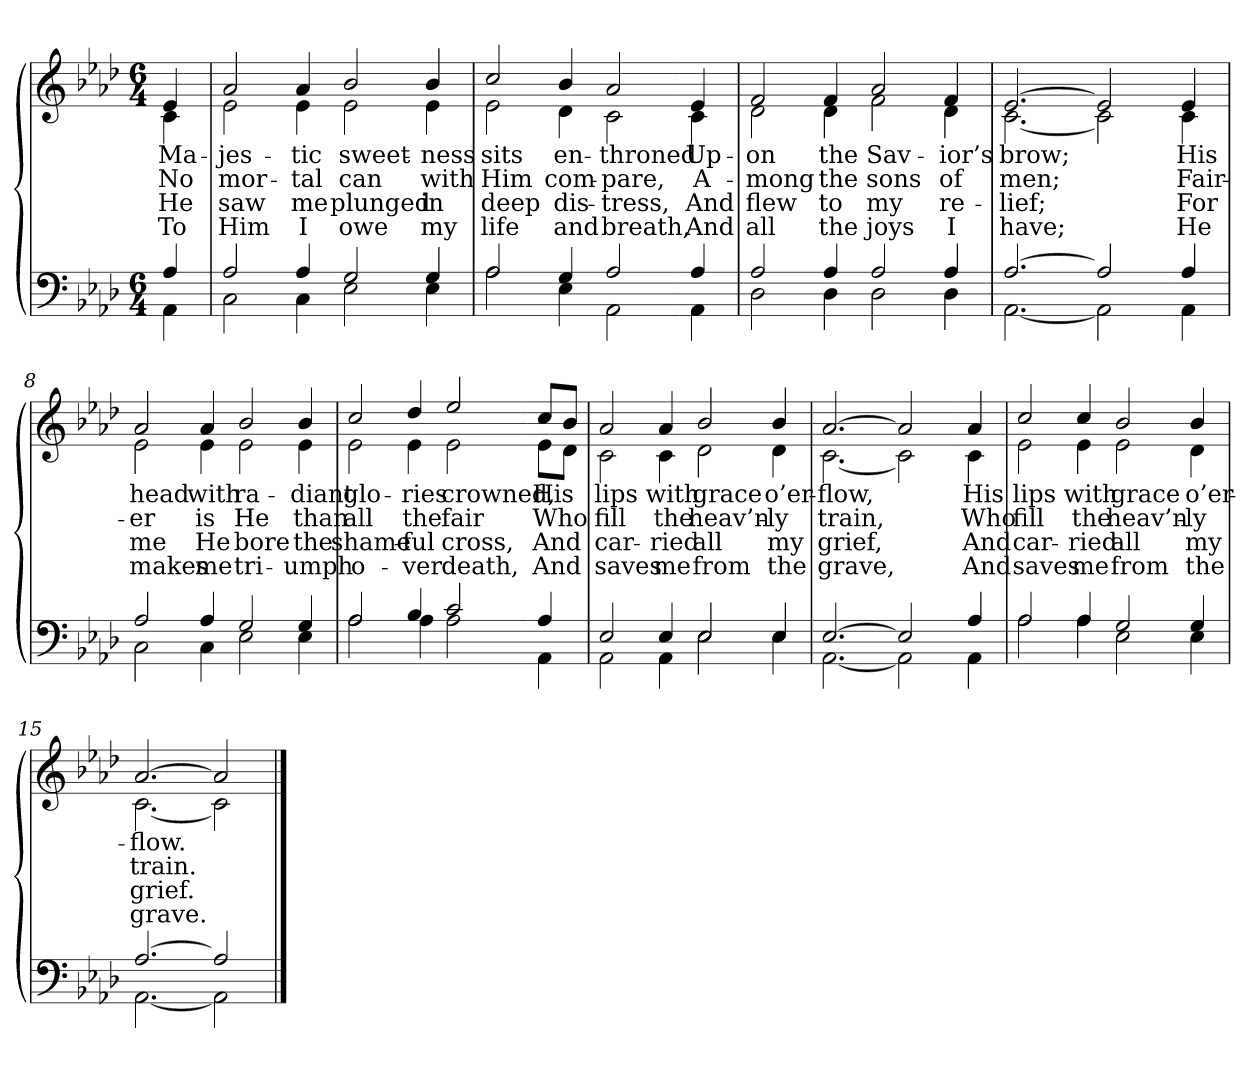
**kern	**kern	**text	**text	**text	**text
*part2	*part1	*part1	*part1	*part1	*part1
*staff2	*staff1	*staff1	*staff1	*staff1	*staff1
*clefF4	*clefG2	*	*	*	*
*k[b-e-a-d-]	*k[b-e-a-d-]	*	*	*	*
*M6/4	*M6/4	*	*	*	*
=1	=1	=1	=1	=1	=1
*^	*	*	*	*	*
!	!	!LO:TX:b:i:t=Verse	!	!	!	!
!	!	!	!LO:LY:b	!LO:LY:b	!LO:LY:b	!LO:LY:b
*	*	*^	*	*	*	*
4A-/	4AA-\	4e-/	4c\	Ma-	No	He	To
=2	=2	=2	=2	=2	=2	=2	=2
!	!	!	!	!LO:LY:b	!LO:LY:b	!LO:LY:b	!LO:LY:b
2A-/	2C\	2a-/	2e-\	-jes-	mor-	saw	Him
!	!	!	!	!LO:LY:b	!LO:LY:b	!LO:LY:b	!LO:LY:b
4A-/	4C\	4a-/	4e-\	-tic	-tal	me	I
!	!	!	!	!LO:LY:b	!LO:LY:b	!LO:LY:b	!LO:LY:b
2G/	2E-\	2b-/	2e-\	sweet-	can	plunged	owe
!	!	!	!	!LO:LY:b	!LO:LY:b	!LO:LY:b	!LO:LY:b
4G/	4E-\	4b-/	4e-\	-ness	with	in	my
=3	=3	=3	=3	=3	=3	=3	=3
!	!	!	!	!LO:LY:b	!LO:LY:b	!LO:LY:b	!LO:LY:b
2A-/	2A-\	2cc/	2e-\	sits	Him	deep	life
!	!	!	!	!LO:LY:b	!LO:LY:b	!LO:LY:b	!LO:LY:b
4G/	4E-\	4b-/	4d-\	en-	com-	dis-	and
!	!	!	!	!LO:LY:b	!LO:LY:b	!LO:LY:b	!LO:LY:b
2A-/	2AA-\	2a-/	2c\	-throned	-pare,	-tress,	breath,
!!LO:LB:g=z	!!
=4-	=4-	=4-	=4-	=4-	=4-	=4-	=4-
!	!	!	!	!LO:LY:b	!LO:LY:b	!LO:LY:b	!LO:LY:b
4A-/	4AA-\	4e-/	4c\	Up-	A-	And	And
=5	=5	=5	=5	=5	=5	=5	=5
!	!	!	!	!LO:LY:b	!LO:LY:b	!LO:LY:b	!LO:LY:b
2A-/	2D-\	2f/	2d-\	-on	-mong	flew	all
!	!	!	!	!LO:LY:b	!LO:LY:b	!LO:LY:b	!LO:LY:b
4A-/	4D-\	4f/	4d-\	the	the	to	the
!	!	!	!	!LO:LY:b	!LO:LY:b	!LO:LY:b	!LO:LY:b
2A-/	2D-\	2a-/	2f\	Sav-	sons	my	joys
!	!	!	!	!LO:LY:b	!LO:LY:b	!LO:LY:b	!LO:LY:b
4A-/	4D-\	4f/	4d-\	-ior’s	of	re-	I
=6	=6	=6	=6	=6	=6	=6	=6
!	!	!	!	!LO:LY:b	!LO:LY:b	!LO:LY:b	!LO:LY:b
[2.A-/	[2.AA-\	[2.e-/	[2.c\	brow;	men;	-lief;	have;
2A-/]	2AA-\]	2e-/]	2c\]	.	.	.	.
!!LO:LB:g=z	!!
=7-	=7-	=7-	=7-	=7-	=7-	=7-	=7-
!	!	!	!	!LO:LY:b	!LO:LY:b	!LO:LY:b	!LO:LY:b
4A-/	4AA-\	4e-/	4c\	His	Fair-	For	He
=8	=8	=8	=8	=8	=8	=8	=8
!	!	!	!	!LO:LY:b	!LO:LY:b	!LO:LY:b	!LO:LY:b
2A-/	2C\	2a-/	2e-\	head	-er	me	makes
!	!	!	!	!LO:LY:b	!LO:LY:b	!LO:LY:b	!LO:LY:b
4A-/	4C\	4a-/	4e-\	with	is	He	me
!	!	!	!	!LO:LY:b	!LO:LY:b	!LO:LY:b	!LO:LY:b
2G/	2E-\	2b-/	2e-\	ra-	He	bore	tri-
!	!	!	!	!LO:LY:b	!LO:LY:b	!LO:LY:b	!LO:LY:b
4G/	4E-\	4b-/	4e-\	-diant	than	the	-umph
=9	=9	=9	=9	=9	=9	=9	=9
!	!	!	!	!LO:LY:b	!LO:LY:b	!LO:LY:b	!LO:LY:b
2A-/	2A-\	2cc/	2e-\	glo-	all	shame-	o-
!	!	!	!	!LO:LY:b	!LO:LY:b	!LO:LY:b	!LO:LY:b
4B-/	4A-\	4dd-/	4e-\	-ries	the	-ful	-ver
!	!	!	!	!LO:LY:b	!LO:LY:b	!LO:LY:b	!LO:LY:b
2c/	2A-\	2ee-/	2e-\	crowned,	fair	cross,	death,
!!LO:LB:g=z	!!
=10-	=10-	=10-	=10-	=10-	=10-	=10-	=10-
!	!	!	!	!LO:LY:b	!LO:LY:b	!LO:LY:b	!LO:LY:b
4A-/	4AA-\	8cc/L	8e-\L	His	Who	And	And
.	.	8b-/J	8d-\J	.	.	.	.
=11	=11	=11	=11	=11	=11	=11	=11
!	!	!	!	!LO:LY:b	!LO:LY:b	!LO:LY:b	!LO:LY:b
2E-/	2AA-\	2a-/	2c\	lips	fill	car-	saves
!	!	!	!	!LO:LY:b	!LO:LY:b	!LO:LY:b	!LO:LY:b
4E-/	4AA-\	4a-/	4c\	with	the	-ried	me
!	!	!	!	!LO:LY:b	!LO:LY:b	!LO:LY:b	!LO:LY:b
2E-/	2E-\	2b-/	2d-\	grace	heav’n-	all	from
!	!	!	!	!LO:LY:b	!LO:LY:b	!LO:LY:b	!LO:LY:b
4E-/	4E-\	4b-/	4d-\	o’er-	-ly	my	the
=12	=12	=12	=12	=12	=12	=12	=12
!	!	!	!	!LO:LY:b	!LO:LY:b	!LO:LY:b	!LO:LY:b
[2.E-/	[2.AA-\	[2.a-/	[2.c\	-flow,	train,	grief,	grave,
2E-/]	2AA-\]	2a-/]	2c\]	.	.	.	.
!!LO:LB:g=z	!!
=13-	=13-	=13-	=13-	=13-	=13-	=13-	=13-
!	!	!	!	!LO:LY:b	!LO:LY:b	!LO:LY:b	!LO:LY:b
4A-/	4AA-\	4a-/	4c\	His	Who	And	And
=14	=14	=14	=14	=14	=14	=14	=14
!	!	!	!	!LO:LY:b	!LO:LY:b	!LO:LY:b	!LO:LY:b
2A-/	2A-\	2cc/	2e-\	lips	fill	car-	saves
!	!	!	!	!LO:LY:b	!LO:LY:b	!LO:LY:b	!LO:LY:b
4A-/	4A-\	4cc/	4e-\	with	the	-ried	me
!	!	!	!	!LO:LY:b	!LO:LY:b	!LO:LY:b	!LO:LY:b
2G/	2E-\	2b-/	2e-\	grace	heav’n-	all	from
!	!	!	!	!LO:LY:b	!LO:LY:b	!LO:LY:b	!LO:LY:b
4G/	4E-\	4b-/	4d-\	o’er-	-ly	my	the
=15	=15	=15	=15	=15	=15	=15	=15
!	!	!	!	!LO:LY:b	!LO:LY:b	!LO:LY:b	!LO:LY:b
[2.A-/	[2.AA-\	[2.a-/	[2.c\	-flow.	train.	grief.	grave.
2A-/]	2AA-\]	2a-/]	2c\]	.	.	.	.
*v	*v	*	*	*	*	*	*
*	*v	*v	*	*	*	*
==	==	==	==	==	==
*-	*-	*-	*-	*-	*-
